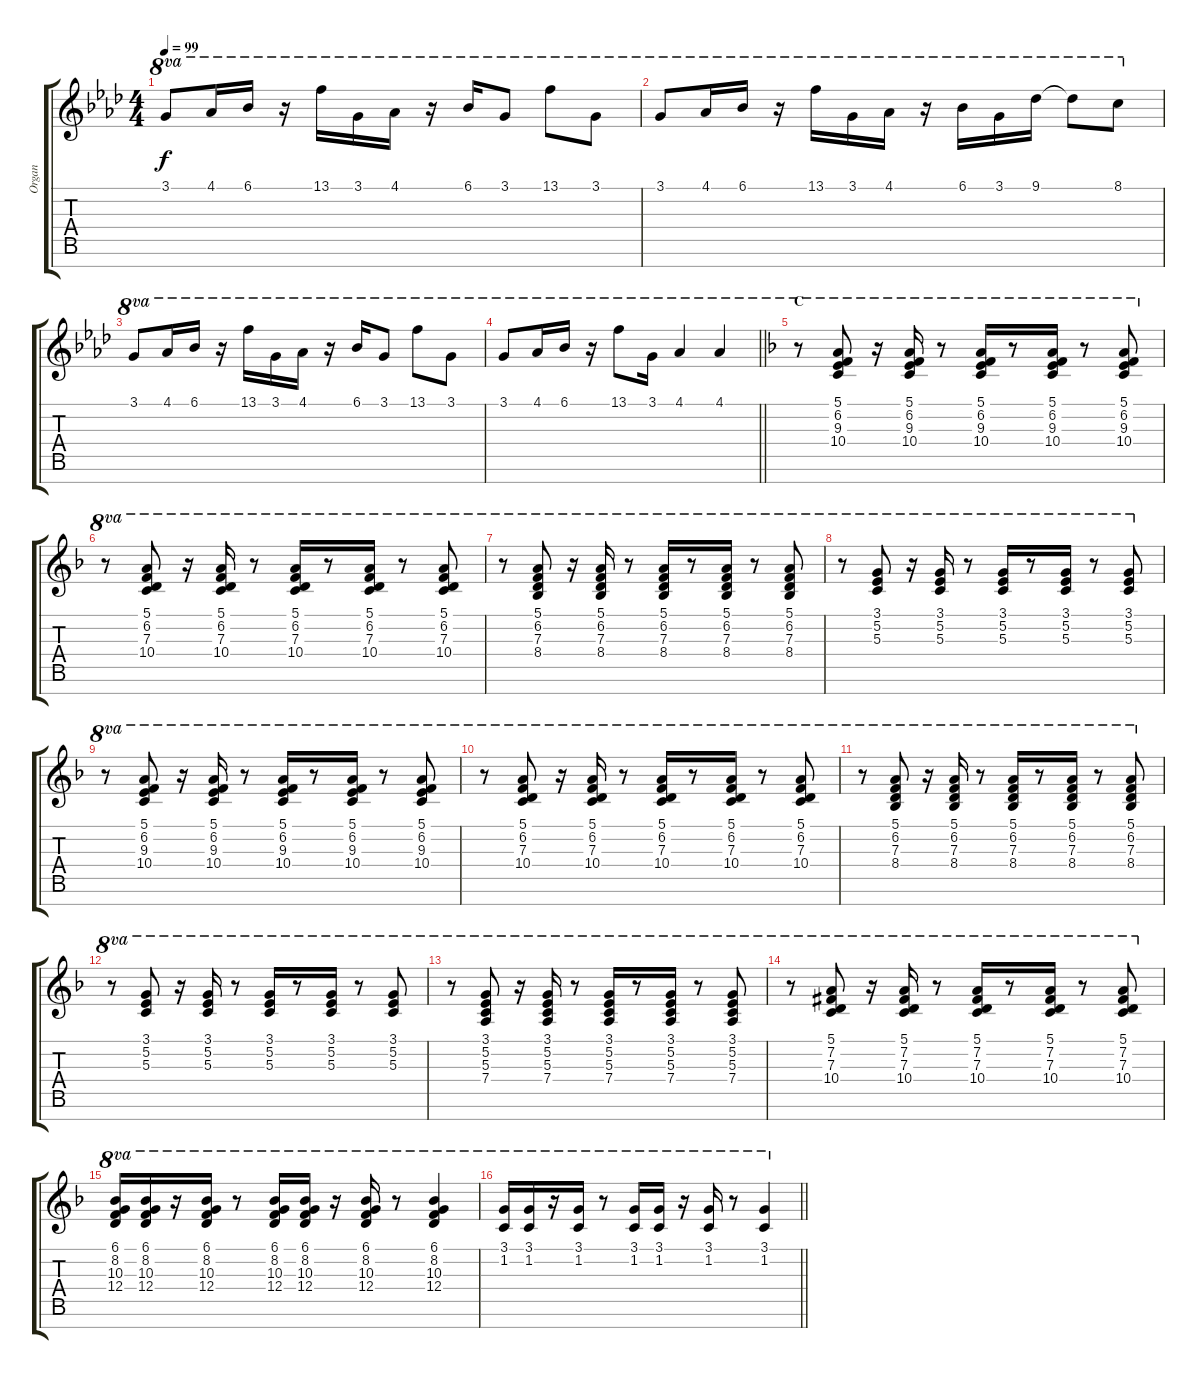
\track ("Organ" "Organ") {instrument rockorgan}
\staff {score tabs}
\tuning (E5 B4 G4 D4 A3 E3 B2) {hide}
\ts (4 4)
\tempo 99
\clef g2
\ks ab
3.1.8{ot 8va dy f} 4.1.16{ot 8va} 6.1.16{ot 8va} r.16{ot 8va} 13.1.16{ot 8va} 3.1.16{ot 8va} 4.1.16{ot 8va} r.16{ot 8va} 6.1.16{ot 8va} 3.1.8{ot 8va} 13.1.8{ot 8va} 3.1.8{ot 8va} |
3.1.8{ot 8va} 4.1.16{ot 8va} 6.1.16{ot 8va} r.16{ot 8va} 13.1.16{ot 8va} 3.1.16{ot 8va} 4.1.16{ot 8va} r.16{ot 8va} 6.1.16{ot 8va} 3.1.16{ot 8va} 9.1.16{ot 8va} 9.1{t}.8{ot 8va} 8.1.8{ot 8va} |
3.1.8{ot 8va} 4.1.16{ot 8va} 6.1.16{ot 8va} r.16{ot 8va} 13.1.16{ot 8va} 3.1.16{ot 8va} 4.1.16{ot 8va} r.16{ot 8va} 6.1.16{ot 8va} 3.1.8{ot 8va} 13.1.8{ot 8va} 3.1.8{ot 8va} |
\barLineRight lightlight
3.1.8{ot 8va} 4.1.16{ot 8va} 6.1.16{ot 8va} r.16{ot 8va} 13.1.8{ot 8va} 3.1.16{ot 8va} 4.1.4{ot 8va} 4.1.4{ot 8va} |
\section ("" "C")
\ks f
r.8{ot 8va} (5.1 6.2 9.3 10.4).8{ot 8va} r.16{ot 8va} (5.1 6.2 9.3 10.4).16{ot 8va} r.8{ot 8va} (5.1 6.2 9.3 10.4).16{ot 8va} r.8{ot 8va} (5.1 6.2 9.3 10.4).16{ot 8va} r.8{ot 8va} (5.1 6.2 9.3 10.4).8{ot 8va} |
r.8{ot 8va} (5.1 6.2 7.3 10.4).8{ot 8va} r.16{ot 8va} (5.1 6.2 7.3 10.4).16{ot 8va} r.8{ot 8va} (5.1 6.2 7.3 10.4).16{ot 8va} r.8{ot 8va} (5.1 6.2 7.3 10.4).16{ot 8va} r.8{ot 8va} (5.1 6.2 7.3 10.4).8{ot 8va} |
r.8{ot 8va} (5.1 6.2 7.3 8.4).8{ot 8va} r.16{ot 8va} (5.1 6.2 7.3 8.4).16{ot 8va} r.8{ot 8va} (5.1 6.2 7.3 8.4).16{ot 8va} r.8{ot 8va} (5.1 6.2 7.3 8.4).16{ot 8va} r.8{ot 8va} (5.1 6.2 7.3 8.4).8{ot 8va} |
r.8{ot 8va} (3.1 5.2 5.3).8{ot 8va} r.16{ot 8va} (3.1 5.2 5.3).16{ot 8va} r.8{ot 8va} (3.1 5.2 5.3).16{ot 8va} r.8{ot 8va} (3.1 5.2 5.3).16{ot 8va} r.8{ot 8va} (3.1 5.2 5.3).8{ot 8va} |
r.8{ot 8va} (5.1 6.2 9.3 10.4).8{ot 8va} r.16{ot 8va} (5.1 6.2 9.3 10.4).16{ot 8va} r.8{ot 8va} (5.1 6.2 9.3 10.4).16{ot 8va} r.8{ot 8va} (5.1 6.2 9.3 10.4).16{ot 8va} r.8{ot 8va} (5.1 6.2 9.3 10.4).8{ot 8va} |
r.8{ot 8va} (5.1 6.2 7.3 10.4).8{ot 8va} r.16{ot 8va} (5.1 6.2 7.3 10.4).16{ot 8va} r.8{ot 8va} (5.1 6.2 7.3 10.4).16{ot 8va} r.8{ot 8va} (5.1 6.2 7.3 10.4).16{ot 8va} r.8{ot 8va} (5.1 6.2 7.3 10.4).8{ot 8va} |
r.8{ot 8va} (5.1 6.2 7.3 8.4).8{ot 8va} r.16{ot 8va} (5.1 6.2 7.3 8.4).16{ot 8va} r.8{ot 8va} (5.1 6.2 7.3 8.4).16{ot 8va} r.8{ot 8va} (5.1 6.2 7.3 8.4).16{ot 8va} r.8{ot 8va} (5.1 6.2 7.3 8.4).8{ot 8va} |
r.8{ot 8va} (3.1 5.2 5.3).8{ot 8va} r.16{ot 8va} (3.1 5.2 5.3).16{ot 8va} r.8{ot 8va} (3.1 5.2 5.3).16{ot 8va} r.8{ot 8va} (3.1 5.2 5.3).16{ot 8va} r.8{ot 8va} (3.1 5.2 5.3).8{ot 8va} |
r.8{ot 8va} (3.1 5.2 5.3 7.4).8{ot 8va} r.16{ot 8va} (3.1 5.2 5.3 7.4).16{ot 8va} r.8{ot 8va} (3.1 5.2 5.3 7.4).16{ot 8va} r.8{ot 8va} (3.1 5.2 5.3 7.4).16{ot 8va} r.8{ot 8va} (3.1 5.2 5.3 7.4).8{ot 8va} |
r.8{ot 8va} (5.1 7.2{acc #} 7.3 10.4).8{ot 8va} r.16{ot 8va} (5.1 7.2{acc #} 7.3 10.4).16{ot 8va} r.8{ot 8va} (5.1 7.2{acc #} 7.3 10.4).16{ot 8va} r.8{ot 8va} (5.1 7.2{acc #} 7.3 10.4).16{ot 8va} r.8{ot 8va} (5.1 7.2{acc #} 7.3 10.4).8{ot 8va} |
(6.1 8.2 10.3 12.4).16{ot 8va} (6.1 8.2 10.3 12.4).16{ot 8va} r.16{ot 8va} (6.1 8.2 10.3 12.4).16{ot 8va} r.8{ot 8va} (6.1 8.2 10.3 12.4).16{ot 8va} (6.1 8.2 10.3 12.4).16{ot 8va} r.16{ot 8va} (6.1 8.2 10.3 12.4).16{ot 8va} r.8{ot 8va} (6.1 8.2 10.3 12.4).4{ot 8va} |
\barLineRight lightlight
(3.1 1.2).16{ot 8va} (3.1 1.2).16{ot 8va} r.16{ot 8va} (3.1 1.2).16{ot 8va} r.8{ot 8va} (3.1 1.2).16{ot 8va} (3.1 1.2).16{ot 8va} r.16{ot 8va} (3.1 1.2).16{ot 8va} r.8{ot 8va} (3.1 1.2).4{ot 8va}
